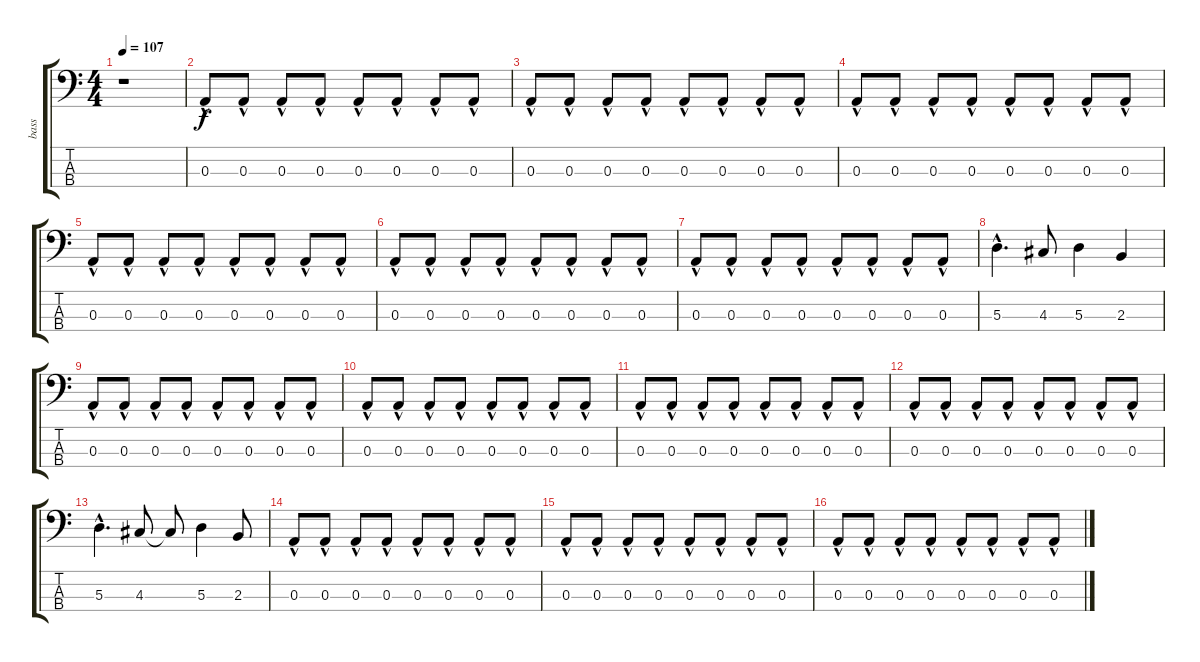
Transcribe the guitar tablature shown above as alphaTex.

\track ("bass" "bass") {instrument electricbassfinger}
\staff {score tabs}
\tuning (G2 D2 A1 E1) {hide}
\ts (4 4)
\tempo 107
\clef f4
\ks c
r.1{dy f instrument electricbassfinger} |
0.3{hac}.8 0.3{hac}.8 0.3{hac}.8 0.3{hac}.8 0.3{hac}.8 0.3{hac}.8 0.3{hac}.8 0.3{hac}.8 |
0.3{hac}.8 0.3{hac}.8 0.3{hac}.8 0.3{hac}.8 0.3{hac}.8 0.3{hac}.8 0.3{hac}.8 0.3{hac}.8 |
0.3{hac}.8 0.3{hac}.8 0.3{hac}.8 0.3{hac}.8 0.3{hac}.8 0.3{hac}.8 0.3{hac}.8 0.3{hac}.8 |
0.3{hac}.8 0.3{hac}.8 0.3{hac}.8 0.3{hac}.8 0.3{hac}.8 0.3{hac}.8 0.3{hac}.8 0.3{hac}.8 |
0.3{hac}.8 0.3{hac}.8 0.3{hac}.8 0.3{hac}.8 0.3{hac}.8 0.3{hac}.8 0.3{hac}.8 0.3{hac}.8 |
0.3{hac}.8 0.3{hac}.8 0.3{hac}.8 0.3{hac}.8 0.3{hac}.8 0.3{hac}.8 0.3{hac}.8 0.3{hac}.8 |
5.3{hac}.4{d} 4.3.8 5.3.4 2.3.4 |
0.3{hac}.8 0.3{hac}.8 0.3{hac}.8 0.3{hac}.8 0.3{hac}.8 0.3{hac}.8 0.3{hac}.8 0.3{hac}.8 |
0.3{hac}.8 0.3{hac}.8 0.3{hac}.8 0.3{hac}.8 0.3{hac}.8 0.3{hac}.8 0.3{hac}.8 0.3{hac}.8 |
0.3{hac}.8 0.3{hac}.8 0.3{hac}.8 0.3{hac}.8 0.3{hac}.8 0.3{hac}.8 0.3{hac}.8 0.3{hac}.8 |
0.3{hac}.8 0.3{hac}.8 0.3{hac}.8 0.3{hac}.8 0.3{hac}.8 0.3{hac}.8 0.3{hac}.8 0.3{hac}.8 |
5.3{hac}.4{d} 4.3.8 4.3{t}.8 5.3.4 2.3.8 |
0.3{hac}.8 0.3{hac}.8 0.3{hac}.8 0.3{hac}.8 0.3{hac}.8 0.3{hac}.8 0.3{hac}.8 0.3{hac}.8 |
0.3{hac}.8 0.3{hac}.8 0.3{hac}.8 0.3{hac}.8 0.3{hac}.8 0.3{hac}.8 0.3{hac}.8 0.3{hac}.8 |
0.3{hac}.8 0.3{hac}.8 0.3{hac}.8 0.3{hac}.8 0.3{hac}.8 0.3{hac}.8 0.3{hac}.8 0.3{hac}.8
